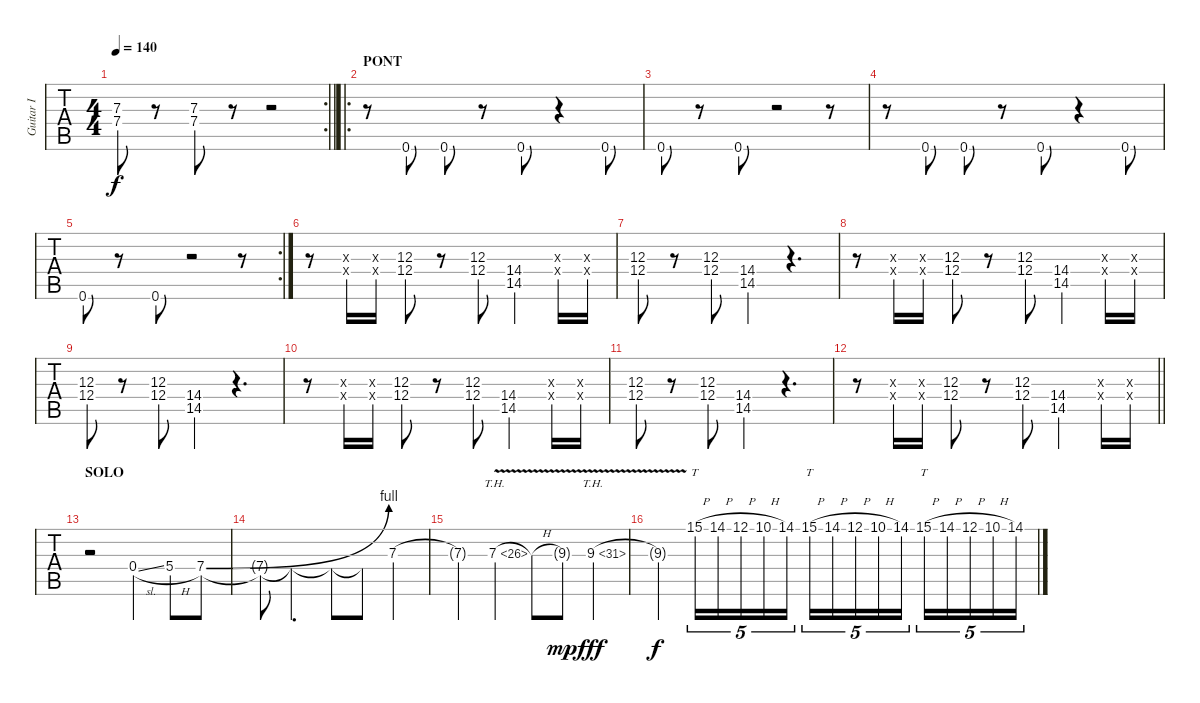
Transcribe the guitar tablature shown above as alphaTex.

\track ("Guitar I" "Guitar I") {instrument distortionguitar}
\staff {tabs}
\tuning (E4 B3 G3 D3 A2 E2) {hide}
\rc 2
\ts (4 4)
\tempo 140
\clef g2
\barLineRight lightlight
\ks c
(7.3 7.4).8{dy f} r.8 (7.3 7.4).8 r.8 r.2 |
\ro
\section ("" "PONT")
r.8 0.6.8 0.6.8 r.8 0.6.8 r.4 0.6.8 |
0.6.8 r.8 0.6.8 r.2 r.8 |
r.8 0.6.8 0.6.8 r.8 0.6.8 r.4 0.6.8 |
\rc 2
0.6.8 r.8 0.6.8 r.2 r.8 |
r.8 (0.3{x} 0.4{x}).16 (0.3{x} 0.4{x}).16 (12.3 12.4).8 r.8 (12.3 12.4).8 (14.4 14.5).4 (0.3{x} 0.4{x}).16 (0.3{x} 0.4{x}).16 |
(12.3 12.4).8 r.8 (12.3 12.4).8 (14.4 14.5).4 r.4{d} |
r.8 (0.3{x} 0.4{x}).16 (0.3{x} 0.4{x}).16 (12.3 12.4).8 r.8 (12.3 12.4).8 (14.4 14.5).4 (0.3{x} 0.4{x}).16 (0.3{x} 0.4{x}).16 |
(12.3 12.4).8 r.8 (12.3 12.4).8 (14.4 14.5).4 r.4{d} |
r.8 (0.3{x} 0.4{x}).16 (0.3{x} 0.4{x}).16 (12.3 12.4).8 r.8 (12.3 12.4).8 (14.4 14.5).4 (0.3{x} 0.4{x}).16 (0.3{x} 0.4{x}).16 |
(12.3 12.4).8 r.8 (12.3 12.4).8 (14.4 14.5).4 r.4{d} |
\barLineRight lightlight
r.8 (0.3{x} 0.4{x}).16 (0.3{x} 0.4{x}).16 (12.3 12.4).8 r.8 (12.3 12.4).8 (14.4 14.5).4 (0.3{x} 0.4{x}).16 (0.3{x} 0.4{x}).16 |
\section ("" "SOLO")
r.2 0.4{sl}.4 5.4{h}.8 7.4{be (bend 0 0 60 4)}.8 |
7.4{t}.8 7.4{t}.4{d} 7.4{t}.8 7.4{t}.8 7.3.4 |
7.3{t}.4 7.3{th 19 v}.4 7.3{h t}.8 9.3{v g}.8{dy mp} 9.3{th 22 v ac}.4{dy fff} |
9.3{t}.4{dy f} 15.1{h}.16{tt tu (5 4)} 14.1{h}.16{tu (5 4)} 12.1{h}.16{tu (5 4)} 10.1{h}.16{tu (5 4)} 14.1.16{tu (5 4)} 15.1{h}.16{tt tu (5 4)} 14.1{h}.16{tu (5 4)} 12.1{h}.16{tu (5 4)} 10.1{h}.16{tu (5 4)} 14.1.16{tu (5 4)} 15.1{h}.16{tt tu (5 4)} 14.1{h}.16{tu (5 4)} 12.1{h}.16{tu (5 4)} 10.1{h}.16{tu (5 4)} 14.1.16{tu (5 4)}
